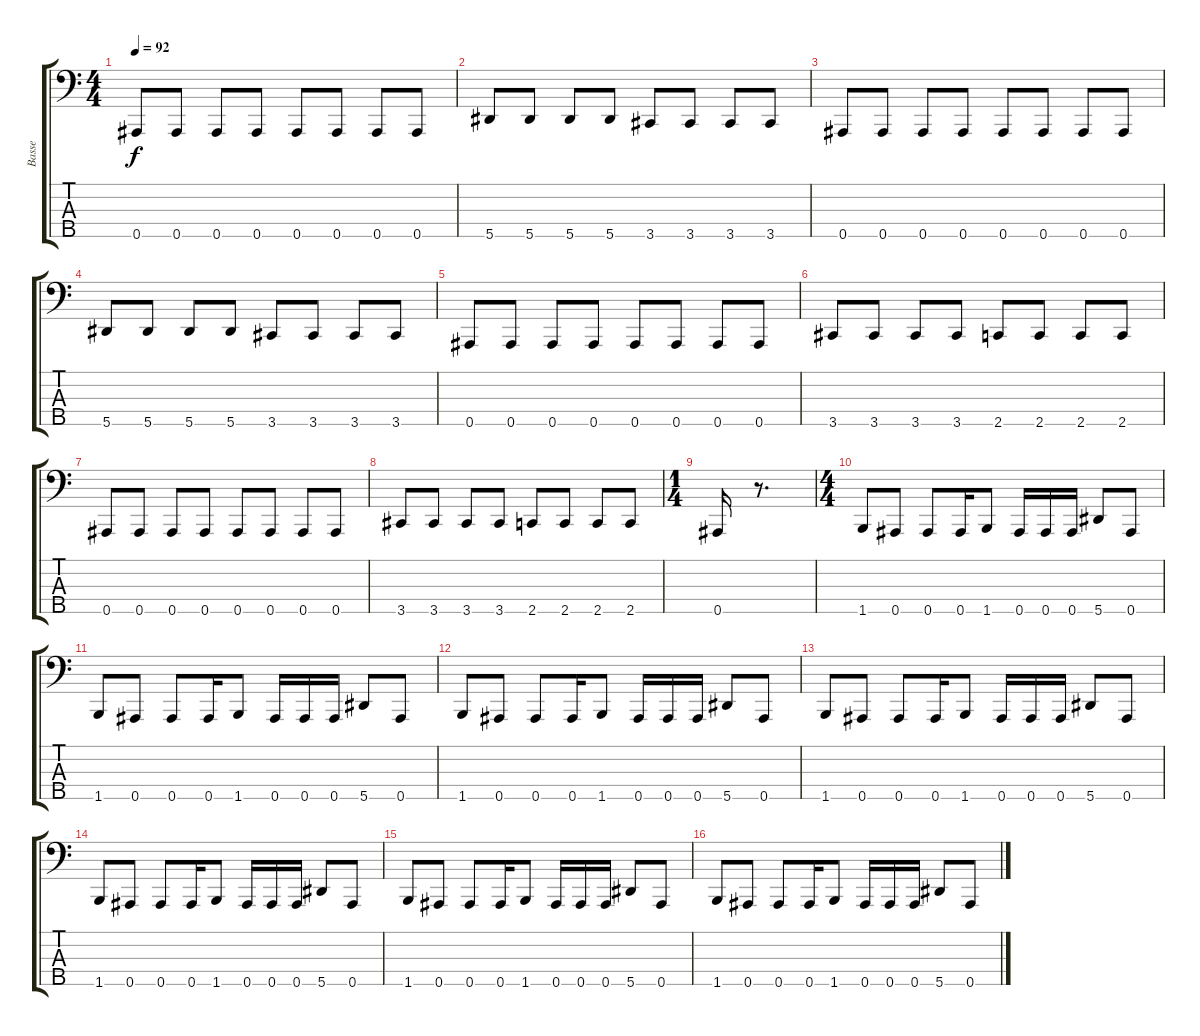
\track ("Basse" "Basse") {instrument electricbasspick}
\staff {score tabs}
\tuning (Gb2 Db2 Ab1 Eb1 Bb0) {hide}
\ts (4 4)
\tempo 92
\clef f4
\ks c
0.5.8{dy f} 0.5.8 0.5.8 0.5.8 0.5.8 0.5.8 0.5.8 0.5.8 |
5.5.8 5.5.8 5.5.8 5.5.8 3.5.8 3.5.8 3.5.8 3.5.8 |
0.5.8 0.5.8 0.5.8 0.5.8 0.5.8 0.5.8 0.5.8 0.5.8 |
5.5.8 5.5.8 5.5.8 5.5.8 3.5.8 3.5.8 3.5.8 3.5.8 |
\section ("" "")
0.5.8 0.5.8 0.5.8 0.5.8 0.5.8 0.5.8 0.5.8 0.5.8 |
3.5.8 3.5.8 3.5.8 3.5.8 2.5.8 2.5.8 2.5.8 2.5.8 |
0.5.8 0.5.8 0.5.8 0.5.8 0.5.8 0.5.8 0.5.8 0.5.8 |
3.5.8 3.5.8 3.5.8 3.5.8 2.5.8 2.5.8 2.5.8 2.5.8 |
\ts (1 4)
0.5.16 r.8{d} |
\ts (4 4)
\section ("" "")
1.5.8 0.5.8 0.5.8 0.5.16 1.5.8 0.5.16 0.5.16 0.5.16 5.5.8 0.5.8 |
1.5.8 0.5.8 0.5.8 0.5.16 1.5.8 0.5.16 0.5.16 0.5.16 5.5.8 0.5.8 |
1.5.8 0.5.8 0.5.8 0.5.16 1.5.8 0.5.16 0.5.16 0.5.16 5.5.8 0.5.8 |
1.5.8 0.5.8 0.5.8 0.5.16 1.5.8 0.5.16 0.5.16 0.5.16 5.5.8 0.5.8 |
1.5.8 0.5.8 0.5.8 0.5.16 1.5.8 0.5.16 0.5.16 0.5.16 5.5.8 0.5.8 |
1.5.8 0.5.8 0.5.8 0.5.16 1.5.8 0.5.16 0.5.16 0.5.16 5.5.8 0.5.8 |
1.5.8 0.5.8 0.5.8 0.5.16 1.5.8 0.5.16 0.5.16 0.5.16 5.5.8 0.5.8
